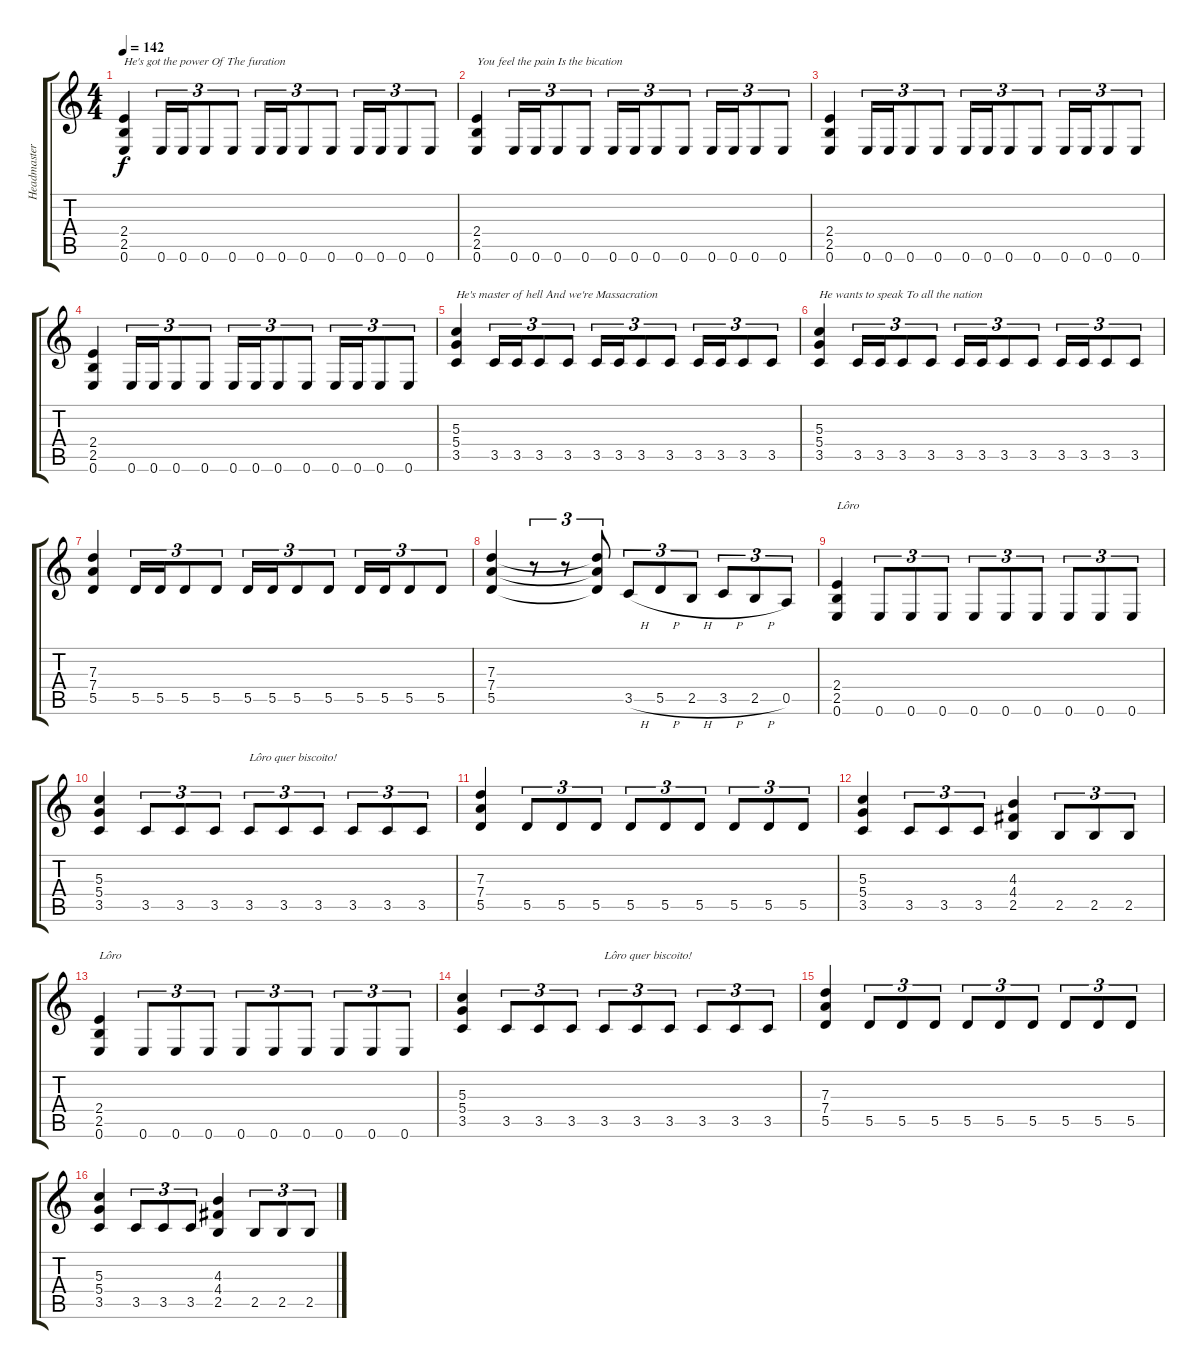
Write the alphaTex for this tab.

\track ("Headmaster" "Headmaster") {instrument overdrivenguitar}
\staff {score tabs}
\tuning (E4 B3 G3 D3 A2 E2) {hide}
\ts (4 4)
\tempo 142
\clef g2
\ks c
(2.4 2.5 0.6).4{txt "He's got the power Of The furation" dy f} 0.6.16{tu (3 2)} 0.6.16{tu (3 2)} 0.6.8{tu (3 2)} 0.6.8{tu (3 2)} 0.6.16{tu (3 2)} 0.6.16{tu (3 2)} 0.6.8{tu (3 2)} 0.6.8{tu (3 2)} 0.6.16{tu (3 2)} 0.6.16{tu (3 2)} 0.6.8{tu (3 2)} 0.6.8{tu (3 2)} |
(2.4 2.5 0.6).4{txt "You feel the pain Is the bication"} 0.6.16{tu (3 2)} 0.6.16{tu (3 2)} 0.6.8{tu (3 2)} 0.6.8{tu (3 2)} 0.6.16{tu (3 2)} 0.6.16{tu (3 2)} 0.6.8{tu (3 2)} 0.6.8{tu (3 2)} 0.6.16{tu (3 2)} 0.6.16{tu (3 2)} 0.6.8{tu (3 2)} 0.6.8{tu (3 2)} |
(2.4 2.5 0.6).4 0.6.16{tu (3 2)} 0.6.16{tu (3 2)} 0.6.8{tu (3 2)} 0.6.8{tu (3 2)} 0.6.16{tu (3 2)} 0.6.16{tu (3 2)} 0.6.8{tu (3 2)} 0.6.8{tu (3 2)} 0.6.16{tu (3 2)} 0.6.16{tu (3 2)} 0.6.8{tu (3 2)} 0.6.8{tu (3 2)} |
(2.4 2.5 0.6).4 0.6.16{tu (3 2)} 0.6.16{tu (3 2)} 0.6.8{tu (3 2)} 0.6.8{tu (3 2)} 0.6.16{tu (3 2)} 0.6.16{tu (3 2)} 0.6.8{tu (3 2)} 0.6.8{tu (3 2)} 0.6.16{tu (3 2)} 0.6.16{tu (3 2)} 0.6.8{tu (3 2)} 0.6.8{tu (3 2)} |
(5.3 5.4 3.5).4{txt "He's master of hell And we're Massacration"} 3.5.16{tu (3 2)} 3.5.16{tu (3 2)} 3.5.8{tu (3 2)} 3.5.8{tu (3 2)} 3.5.16{tu (3 2)} 3.5.16{tu (3 2)} 3.5.8{tu (3 2)} 3.5.8{tu (3 2)} 3.5.16{tu (3 2)} 3.5.16{tu (3 2)} 3.5.8{tu (3 2)} 3.5.8{tu (3 2)} |
(5.3 5.4 3.5).4{txt "He wants to speak To all the nation"} 3.5.16{tu (3 2)} 3.5.16{tu (3 2)} 3.5.8{tu (3 2)} 3.5.8{tu (3 2)} 3.5.16{tu (3 2)} 3.5.16{tu (3 2)} 3.5.8{tu (3 2)} 3.5.8{tu (3 2)} 3.5.16{tu (3 2)} 3.5.16{tu (3 2)} 3.5.8{tu (3 2)} 3.5.8{tu (3 2)} |
(7.3 7.4 5.5).4 5.5.16{tu (3 2)} 5.5.16{tu (3 2)} 5.5.8{tu (3 2)} 5.5.8{tu (3 2)} 5.5.16{tu (3 2)} 5.5.16{tu (3 2)} 5.5.8{tu (3 2)} 5.5.8{tu (3 2)} 5.5.16{tu (3 2)} 5.5.16{tu (3 2)} 5.5.8{tu (3 2)} 5.5.8{tu (3 2)} |
(7.3 7.4 5.5).4 r.8{tu (3 2)} r.8{tu (3 2)} (7.3{t} 7.4{t} 5.5{t}).8{tu (3 2)} 3.5{h}.8{tu (3 2)} 5.5{h}.8{tu (3 2)} 2.5{h}.8{tu (3 2)} 3.5{h}.8{tu (3 2)} 2.5{h}.8{tu (3 2)} 0.5.8{tu (3 2)} |
(2.4 2.5 0.6).4{txt "Lôro"} 0.6.8{tu (3 2)} 0.6.8{tu (3 2)} 0.6.8{tu (3 2)} 0.6.8{tu (3 2)} 0.6.8{tu (3 2)} 0.6.8{tu (3 2)} 0.6.8{tu (3 2)} 0.6.8{tu (3 2)} 0.6.8{tu (3 2)} |
(5.3 5.4 3.5).4 3.5.8{tu (3 2)} 3.5.8{tu (3 2)} 3.5.8{tu (3 2)} 3.5.8{tu (3 2) txt "Lôro quer biscoito!"} 3.5.8{tu (3 2)} 3.5.8{tu (3 2)} 3.5.8{tu (3 2)} 3.5.8{tu (3 2)} 3.5.8{tu (3 2)} |
(7.3 7.4 5.5).4 5.5.8{tu (3 2)} 5.5.8{tu (3 2)} 5.5.8{tu (3 2)} 5.5.8{tu (3 2)} 5.5.8{tu (3 2)} 5.5.8{tu (3 2)} 5.5.8{tu (3 2)} 5.5.8{tu (3 2)} 5.5.8{tu (3 2)} |
(5.3 5.4 3.5).4 3.5.8{tu (3 2)} 3.5.8{tu (3 2)} 3.5.8{tu (3 2)} (4.3 4.4 2.5).4 2.5.8{tu (3 2)} 2.5.8{tu (3 2)} 2.5.8{tu (3 2)} |
(2.4 2.5 0.6).4{txt "Lôro"} 0.6.8{tu (3 2)} 0.6.8{tu (3 2)} 0.6.8{tu (3 2)} 0.6.8{tu (3 2)} 0.6.8{tu (3 2)} 0.6.8{tu (3 2)} 0.6.8{tu (3 2)} 0.6.8{tu (3 2)} 0.6.8{tu (3 2)} |
(5.3 5.4 3.5).4 3.5.8{tu (3 2)} 3.5.8{tu (3 2)} 3.5.8{tu (3 2)} 3.5.8{tu (3 2) txt "Lôro quer biscoito!"} 3.5.8{tu (3 2)} 3.5.8{tu (3 2)} 3.5.8{tu (3 2)} 3.5.8{tu (3 2)} 3.5.8{tu (3 2)} |
(7.3 7.4 5.5).4 5.5.8{tu (3 2)} 5.5.8{tu (3 2)} 5.5.8{tu (3 2)} 5.5.8{tu (3 2)} 5.5.8{tu (3 2)} 5.5.8{tu (3 2)} 5.5.8{tu (3 2)} 5.5.8{tu (3 2)} 5.5.8{tu (3 2)} |
(5.3 5.4 3.5).4 3.5.8{tu (3 2)} 3.5.8{tu (3 2)} 3.5.8{tu (3 2)} (4.3 4.4 2.5).4 2.5.8{tu (3 2)} 2.5.8{tu (3 2)} 2.5.8{tu (3 2)}
